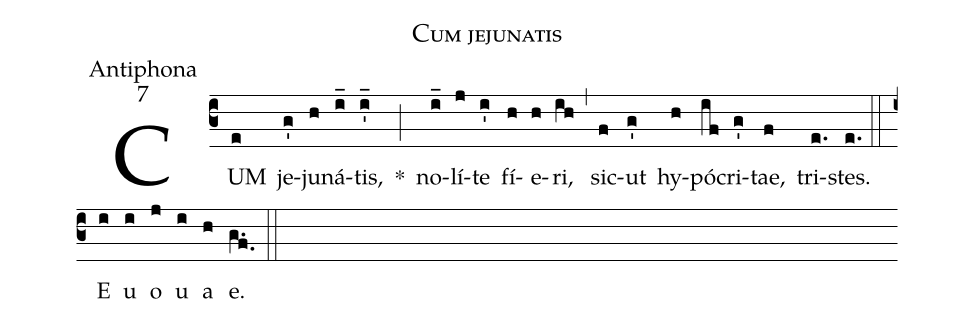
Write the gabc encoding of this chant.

name:Cum jejunatis;
office-part:Antiphona;
mode:7;
%%
(c3) CUM(e) je(g')ju(h)ná(i_)tis,(i'_) *(;) no(i_)lí(j)te(i') fí(h)e(h)ri,(ih) (,) sic(f)ut(g') hy(h)pó(if)cri(g')tae,(f) tri(e.)stes.(e.) (::) E(i) u(i) o(j) u(i) a(h) e.(g.f.) (::)
